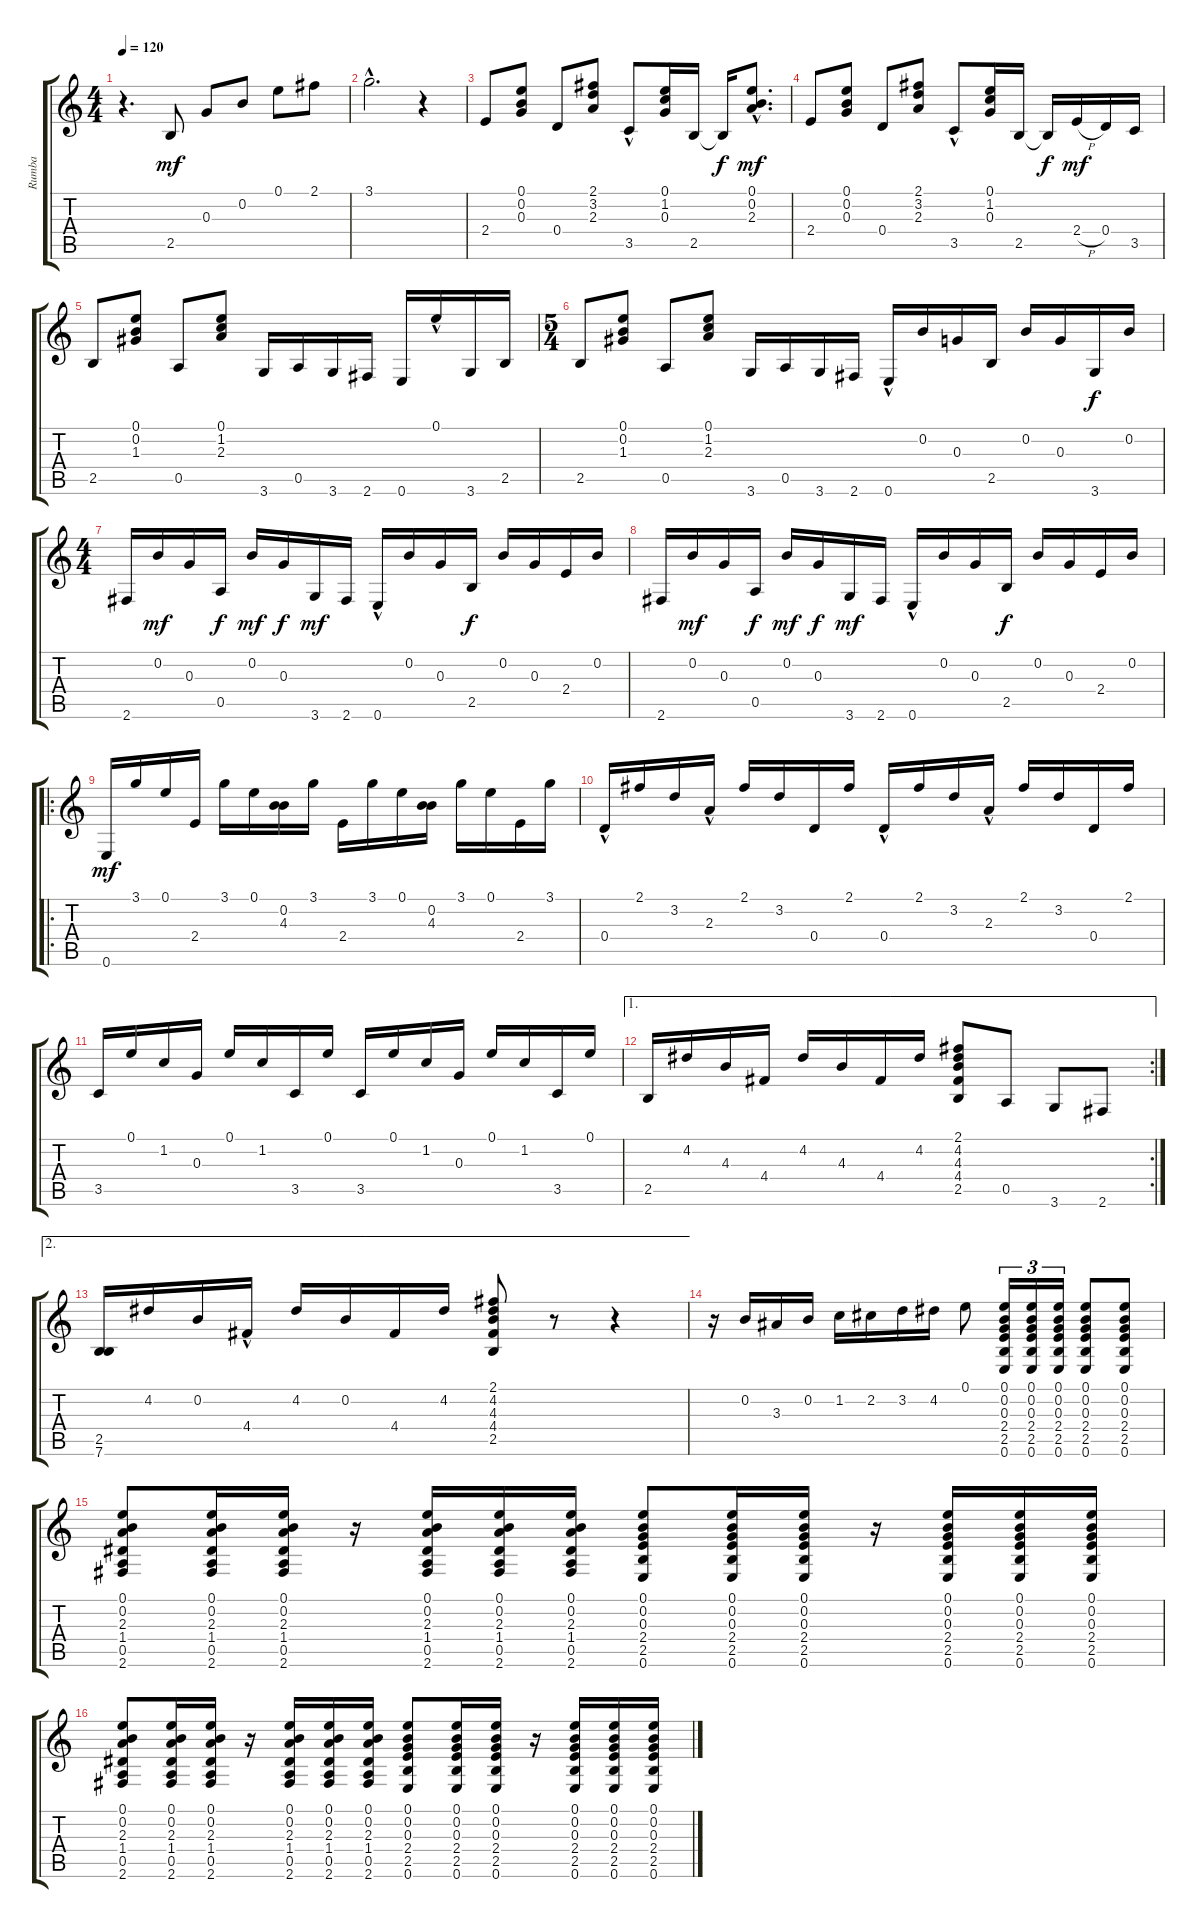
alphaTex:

\track ("Rumba" "Rumba") {instrument acousticguitarnylon}
\staff {score tabs}
\tuning (E4 B3 G3 D3 A2 E2) {hide}
\ts (4 4)
\tempo 120
\clef g2
\ks c
r.4{d dy mf instrument acousticguitarnylon} 2.5.8 0.3.8 0.2.8 0.1.8 2.1.8 |
3.1{hac}.2{d} r.4 |
2.4.8 (0.1 0.2 0.3).8 0.4.8 (2.1 3.2 2.3).8 3.5{hac}.8 (0.1 1.2 0.3).16 2.5.16 2.5{t}.16{dy f} (0.1{hac} 0.2{hac} 2.3{hac}).8{d dy mf} |
2.4.8 (0.1 0.2 0.3).8 0.4.8 (2.1 3.2 2.3).8 3.5{hac}.8 (0.1 1.2 0.3).16 2.5.16 2.5{t}.16{dy f} 2.4{h}.16{dy mf} 0.4.16 3.5.16 |
2.5.8 (0.1 0.2 1.3).8 0.5.8 (0.1 1.2 2.3).8 3.6.16 0.5.16 3.6.16 2.6.16 0.6.16 0.1{hac}.16 3.6.16 2.5.16 |
\ts (5 4)
2.5.8 (0.1 0.2 1.3).8 0.5.8 (0.1 1.2 2.3).8 3.6.16 0.5.16 3.6.16 2.6.16 0.6{hac}.16 0.2.16 0.3.16 2.5.16 0.2.16 0.3.16 3.6.16{dy f} 0.2.16 |
\ts (4 4)
2.6.16 0.2.16{dy mf} 0.3.16 0.5.16{dy f} 0.2.16{dy mf} 0.3.16{dy f} 3.6.16{dy mf} 2.6.16 0.6{hac}.16 0.2.16 0.3.16 2.5.16{dy f} 0.2.16 0.3.16 2.4.16 0.2.16 |
2.6.16 0.2.16{dy mf} 0.3.16 0.5.16{dy f} 0.2.16{dy mf} 0.3.16{dy f} 3.6.16{dy mf} 2.6.16 0.6{hac}.16 0.2.16 0.3.16 2.5.16{dy f} 0.2.16 0.3.16 2.4.16 0.2.16 |
\ro
0.6.16{dy mf} 3.1.16 0.1.16 2.4.16 3.1.16 0.1.16 (0.2 4.3).16 3.1.16 2.4.16 3.1.16 0.1.16 (0.2 4.3).16 3.1.16 0.1.16 2.4.16 3.1.16 |
0.4{hac}.16 2.1.16 3.2.16 2.3{hac}.16 2.1.16 3.2.16 0.4.16 2.1.16 0.4{hac}.16 2.1.16 3.2.16 2.3{hac}.16 2.1.16 3.2.16 0.4.16 2.1.16 |
3.5.16 0.1.16 1.2.16 0.3.16 0.1.16 1.2.16 3.5.16 0.1.16 3.5.16 0.1.16 1.2.16 0.3.16 0.1.16 1.2.16 3.5.16 0.1.16 |
\ae 1
\rc 2
2.5.16 4.2.16 4.3.16 4.4.16 4.2.16 4.3.16 4.4.16 4.2.16 (2.1 4.2 4.3 4.4 2.5).8 0.5.8 3.6.8 2.6.8 |
\ae 2
(2.5 7.6).16 4.2.16 0.2.16 4.4{hac}.16 4.2.16 0.2.16 4.4.16 4.2.16 (2.1 4.2 4.3 4.4 2.5).8 r.8 r.4 |
r.16 0.2.16 3.3.16 0.2.16 1.2.16 2.2.16 3.2.16 4.2.16 0.1.8 (0.1 0.2 0.3 2.4 2.5 0.6).16{tu (3 2)} (0.1 0.2 0.3 2.4 2.5 0.6).16{tu (3 2)} (0.1 0.2 0.3 2.4 2.5 0.6).16{tu (3 2)} (0.1 0.2 0.3 2.4 2.5 0.6).8 (0.1 0.2 0.3 2.4 2.5 0.6).8 |
(0.1 0.2 2.3 1.4 0.5 2.6).8 (0.1 0.2 2.3 1.4 0.5 2.6).16 (0.1 0.2 2.3 1.4 0.5 2.6).16 r.16 (0.1 0.2 2.3 1.4 0.5 2.6).16 (0.1 0.2 2.3 1.4 0.5 2.6).16 (0.1 0.2 2.3 1.4 0.5 2.6).16 (0.1 0.2 0.3 2.4 2.5 0.6).8 (0.1 0.2 0.3 2.4 2.5 0.6).16 (0.1 0.2 0.3 2.4 2.5 0.6).16 r.16 (0.1 0.2 0.3 2.4 2.5 0.6).16 (0.1 0.2 0.3 2.4 2.5 0.6).16 (0.1 0.2 0.3 2.4 2.5 0.6).16 |
(0.1 0.2 2.3 1.4 0.5 2.6).8 (0.1 0.2 2.3 1.4 0.5 2.6).16 (0.1 0.2 2.3 1.4 0.5 2.6).16 r.16 (0.1 0.2 2.3 1.4 0.5 2.6).16 (0.1 0.2 2.3 1.4 0.5 2.6).16 (0.1 0.2 2.3 1.4 0.5 2.6).16 (0.1 0.2 0.3 2.4 2.5 0.6).8 (0.1 0.2 0.3 2.4 2.5 0.6).16 (0.1 0.2 0.3 2.4 2.5 0.6).16 r.16 (0.1 0.2 0.3 2.4 2.5 0.6).16 (0.1 0.2 0.3 2.4 2.5 0.6).16 (0.1 0.2 0.3 2.4 2.5 0.6).16
